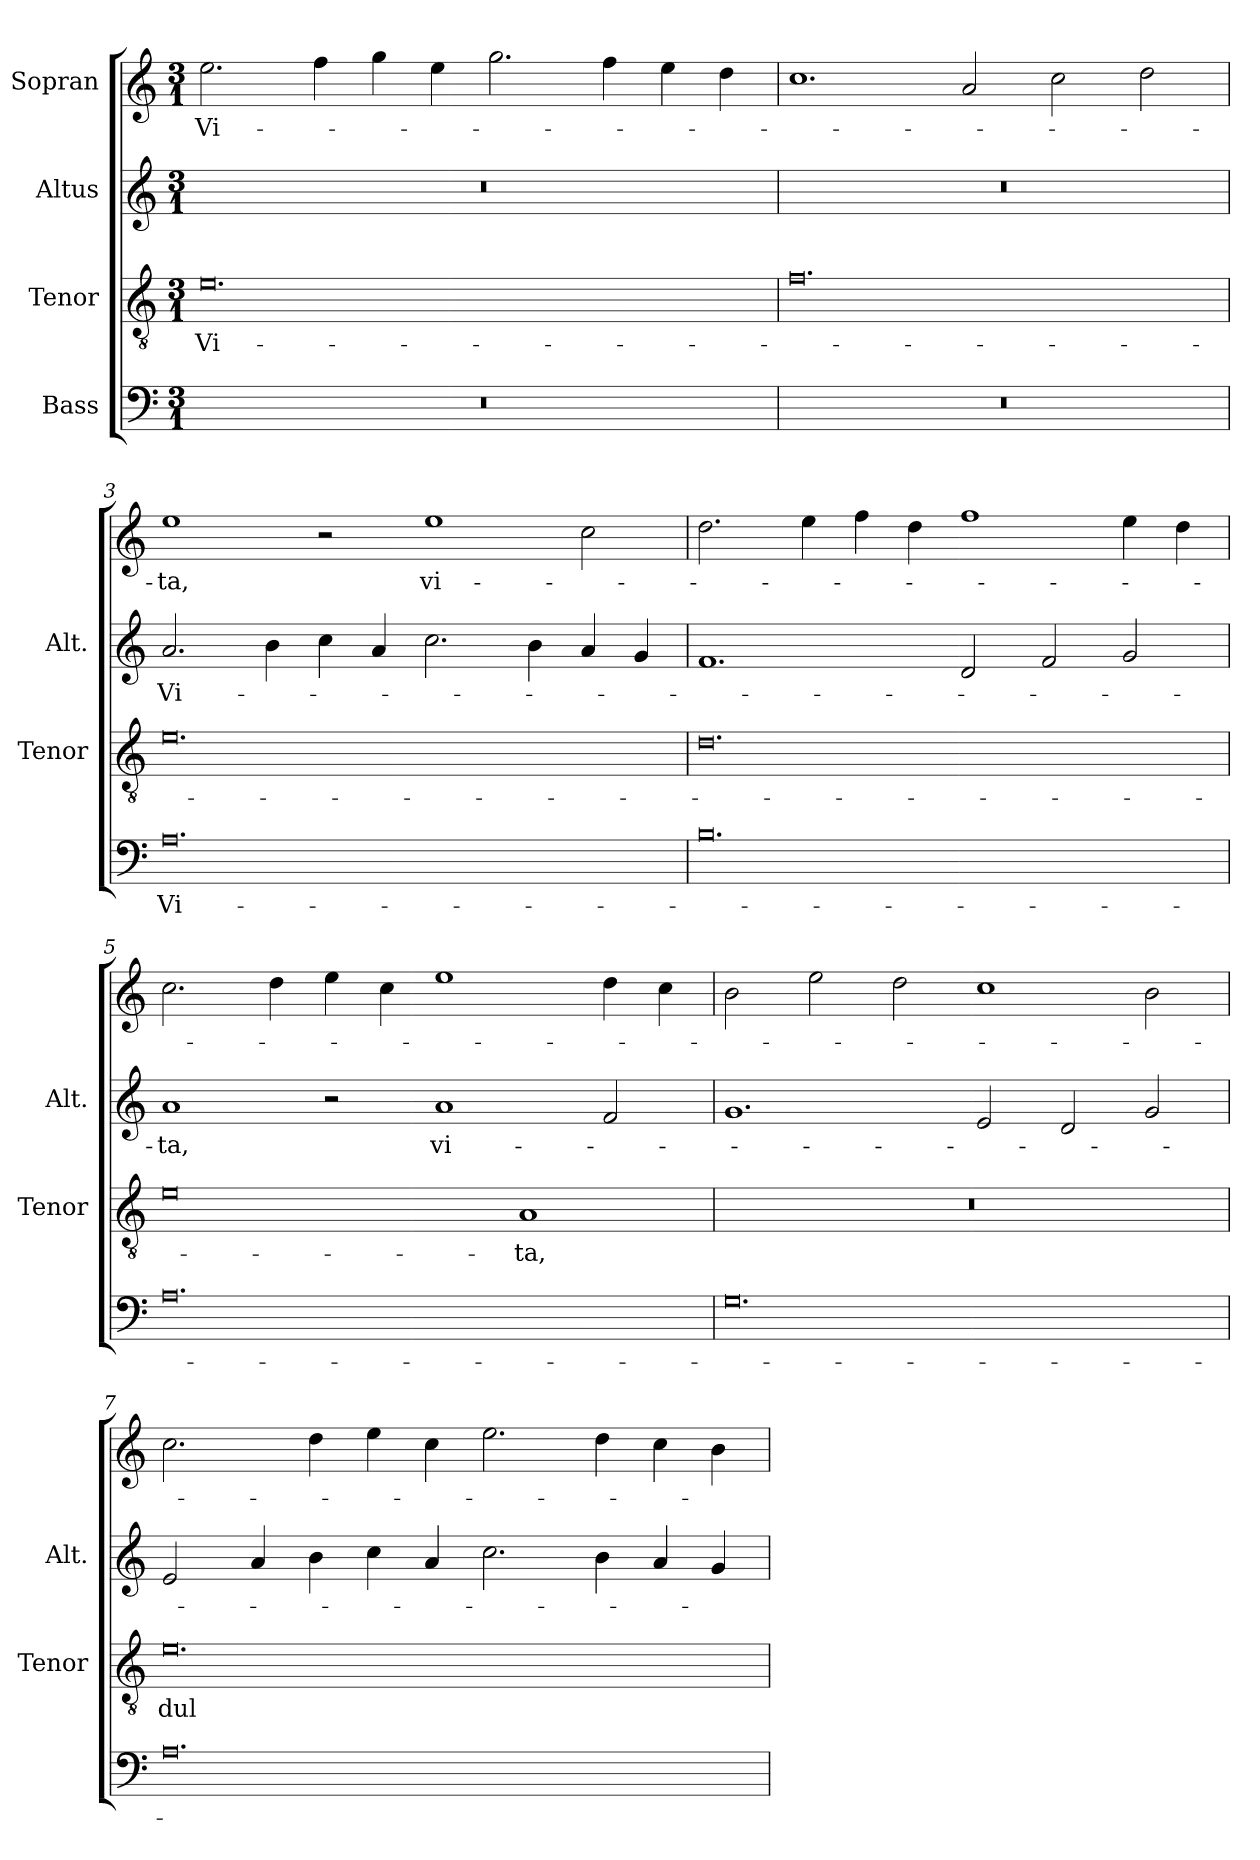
**kern	**text	**kern	**text	**kern	**text	**kern	**text
*part4	*part4	*part3	*part3	*part2	*part2	*part1	*part1
*staff4	*staff4	*staff3	*staff3	*staff2	*staff2	*staff1	*staff1
*I"Bass	*	*I"Tenor	*	*I"Altus	*	*I"Sopran	*
*	*	*I'Tenor	*	*I'Alt.	*	*	*
!!LO:PB:g=z
*clefF4	*	*clefGv2	*	*clefG2	*	*clefG2	*
*	*	*ITrd7c12	*	*	*	*	*
*k[]	*	*k[]	*	*k[]	*	*k[]	*
*C:	*	*C:	*	*C:	*	*C:	*
*M3/1	*	*M3/1	*	*M3/1	*	*M3/1	*
=1	=1	=1	=1	=1	=1	=1	=1
!LO:N:vis=1	!	!	!	!	!	!	!
!	!	!	!LO:LY:b:color=#000000	!LO:N:vis=1	!	!	!
!	!	!	!	!	!	!	!LO:LY:b:color=#000000
0.r	.	0.Ei	Vi-	0.r	.	2.eei\	Vi-
.	.	.	.	.	.	4ffi\	.
.	.	.	.	.	.	4ggi\	.
.	.	.	.	.	.	4eei\	.
.	.	.	.	.	.	2.ggi\	.
.	.	.	.	.	.	4ffi\	.
.	.	.	.	.	.	4eei\	.
.	.	.	.	.	.	4ddi\	.
=2	=2	=2	=2	=2	=2	=2	=2
!LO:N:vis=1	!	!	!	!LO:N:vis=1	!	!	!
0.r	.	0.Fi	.	0.r	.	1.cci	.
.	.	.	.	.	.	2ai/	.
.	.	.	.	.	.	2cci\	.
.	.	.	.	.	.	2ddi\	.
=3	=3	=3	=3	=3	=3	=3	=3
!	!LO:LY:b:color=#000000	!	!	!	!	!	!
!	!	!	!	!	!LO:LY:b:color=#000000	!	!
!	!	!	!	!	!	!	!LO:LY:b:color=#000000
0.Ai	Vi-	0.Ei	.	2.ai/	Vi-	1eei	-ta,
.	.	.	.	4bi\	.	.	.
.	.	.	.	4cci\	.	2r	.
.	.	.	.	4ai/	.	.	.
!	!	!	!	!	!	!	!LO:LY:b:color=#000000
.	.	.	.	2.cci\	.	1eei	vi-
.	.	.	.	4bi\	.	.	.
.	.	.	.	4ai/	.	2cci\	.
.	.	.	.	4gi/	.	.	.
=4	=4	=4	=4	=4	=4	=4	=4
0.Bi	.	0.Di	.	1.fi	.	2.ddi\	.
.	.	.	.	.	.	4eei\	.
.	.	.	.	.	.	4ffi\	.
.	.	.	.	.	.	4ddi\	.
.	.	.	.	2di/	.	1ffi	.
.	.	.	.	2fi/	.	.	.
.	.	.	.	2gi/	.	4eei\	.
.	.	.	.	.	.	4ddi\	.
=5	=5	=5	=5	=5	=5	=5	=5
!	!	!	!	!	!LO:LY:b:color=#000000	!	!
0.Ai	.	0Ei	.	1ai	-ta,	2.cci\	.
.	.	.	.	.	.	4ddi\	.
.	.	.	.	2r	.	4eei\	.
.	.	.	.	.	.	4cci\	.
!	!	!	!	!	!LO:LY:b:color=#000000	!	!
.	.	.	.	1ai	vi-	1eei	.
!	!	!	!LO:LY:b:color=#000000	!	!	!	!
.	.	1AAi	-ta,	.	.	.	.
.	.	.	.	2fi/	.	4ddi\	.
.	.	.	.	.	.	4cci\	.
!!LO:LB:g=z
=6	=6	=6	=6	=6	=6	=6	=6
!	!	!LO:N:vis=1	!	!	!	!	!
0.Gi	.	0.r	.	1.gi	.	2bi\	.
.	.	.	.	.	.	2eei\	.
.	.	.	.	.	.	2ddi\	.
.	.	.	.	2ei/	.	1cci	.
.	.	.	.	2di/	.	.	.
.	.	.	.	2gi/	.	2bi\	.
=7	=7	=7	=7	=7	=7	=7	=7
!	!	!	!LO:LY:b:color=#000000	!	!	!	!
0.Ai	.	0.Ei	dul-	2ei/	.	2.cci\	.
.	.	.	.	4ai/	.	.	.
.	.	.	.	4bi\	.	4ddi\	.
.	.	.	.	4cci\	.	4eei\	.
.	.	.	.	4ai/	.	4cci\	.
.	.	.	.	2.cci\	.	2.eei\	.
.	.	.	.	4bi\	.	4ddi\	.
.	.	.	.	4ai/	.	4cci\	.
.	.	.	.	4gi/	.	4bi\	.
=	=	=	=	=	=	=	=
*-	*-	*-	*-	*-	*-	*-	*-
